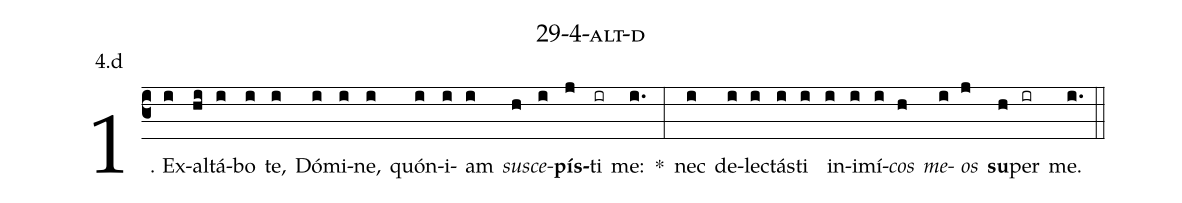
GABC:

name: 29-4-alt-d;
annotation: 4.d;
%%
(c3)1. Ex(i)al(hi)tá(i)bo(i) te,(i) Dó(i)mi(i)ne,(i) quón(i)i(i)am(i) <i>su</i>(h)<i>sce</i>(i)<b>pís</b>(j)ti(ir) me:(i.) *(:) nec(i) de(i)lec(i)tás(i)ti(i) in(i)i(i)mí(i)<i>cos</i>(h) <i>me</i>(i)<i>os</i>(j) <b>su</b>(h)per(ir) me.(i.) (::)
